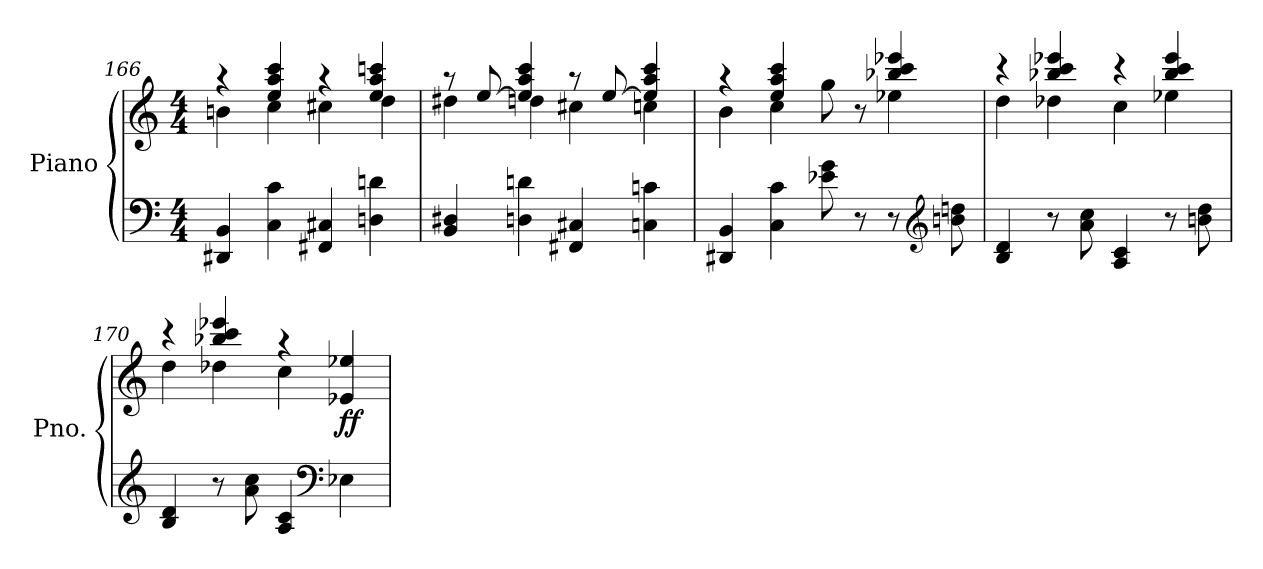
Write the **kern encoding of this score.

**kern	**kern	**dynam
*part1	*part1	*part1
*staff2	*staff1	*staff1/2
*I"Piano	*	*
*I'Pno.	*	*
*clefF4	*clefG2	*
*k[]	*k[]	*
*M4/4	*M4/4	*
=166	=166	=166
*	*^	*
4DD#X/ 4BB/	4r	4bn\	.
4C\ 4c\	4ee/ 4aa/ 4ccc/	4cc\	.
4FF#X/ 4C#X/	4r	4cc#X\	.
4Dn\ 4dn\	4ee/ 4aa/ 4cccn/	4dd\	.
=167	=167	=167	=167
4BB/ 4D#X/	8r	4dd#X\	.
.	[8ee/	.	.
4Dn\ 4dn\	4ee/] 4aa/ 4ccc/	4ddn\	.
4FF#X/ 4C#X/	8r	4cc#X\	.
.	[8ee/	.	.
4Cn\ 4cn\	4ee/] 4aa/ 4ccc/	4ccn\	.
=168	=168	=168	=168
4DD#X/ 4BB/	4r	4b\	.
4C\ 4c\	4ee/ 4aa/ 4ccc/	4cc\	.
8e-X\ 8g\	4ryy	8gg\	.
8r	.	8r	.
8r	4bb-X/ 4ccc/ 4eee-X/	4ee-X\	.
*clefG2	*	*	*
8bn\ 8ddn\	.	.	.
=169	=169	=169	=169
4B/ 4d/	4r	4dd\	.
8r	4bb-X/ 4ccc/ 4eee-X/	4dd-X\	.
8a\ 8cc\	.	.	.
4A/ 4c/	4r	4cc\	.
8r	4bb-/ 4ccc/ 4eee-/	4ee-X\	.
8bn\ 8dd\	.	.	.
=170	=170	=170	=170
4B/ 4d/	4r	4dd\	.
8r	4bb-X/ 4ccc/ 4eee-X/	4dd-X\	.
8a\ 8cc\	.	.	.
4A/ 4c/	4r	4cc\	.
*clefF4	*	*	*
!	!	!	!LO:DY:b
4E-X\	4e-X/ 4ee-X/	4ryy	ff
*	*v	*v	*
=	=	=
*-	*-	*-
